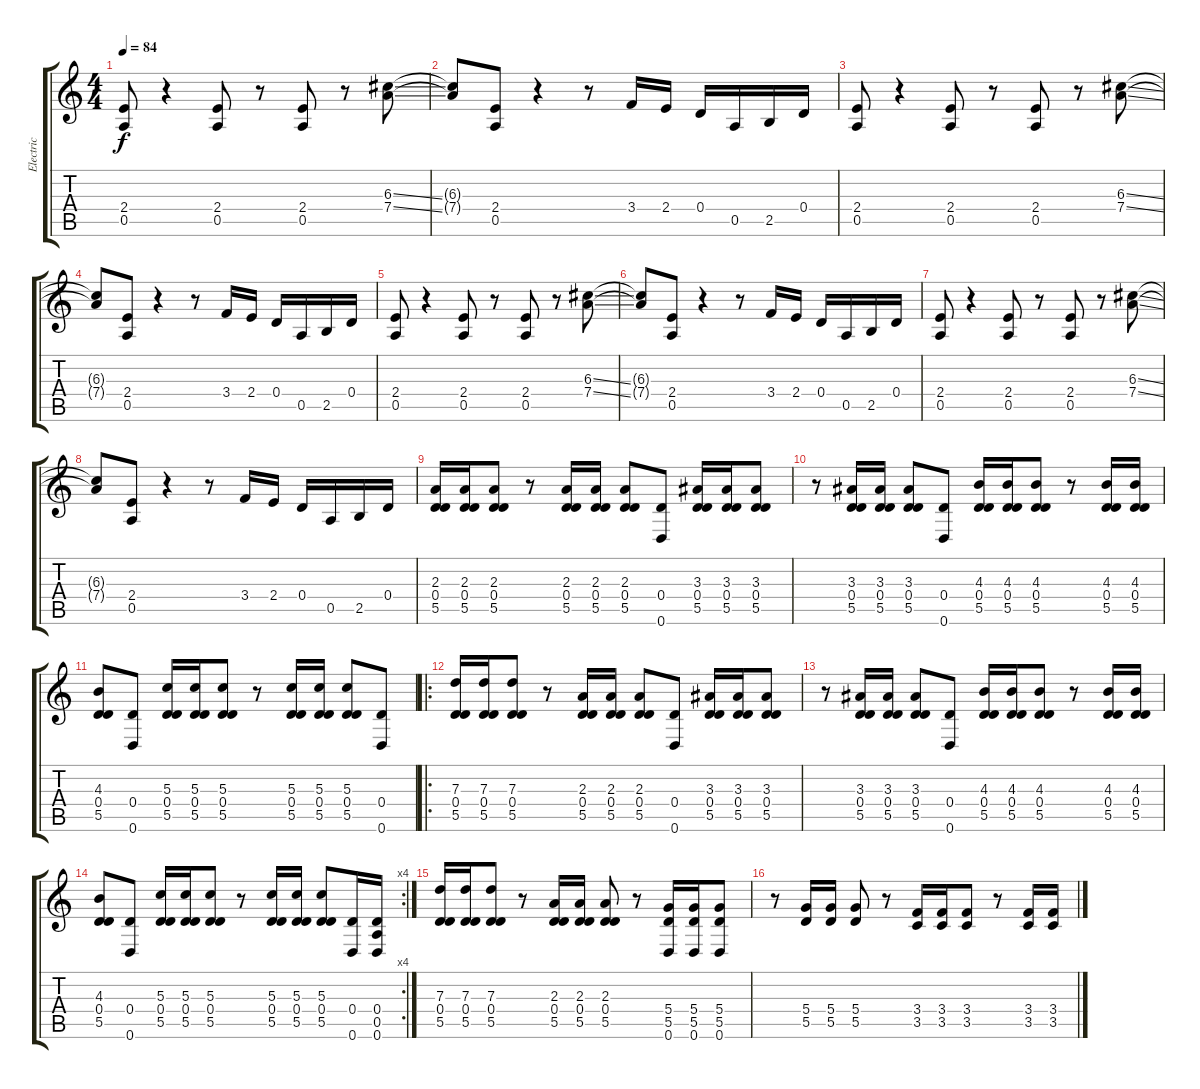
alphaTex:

\track ("Electric " "Electric ") {instrument overdrivenguitar}
\staff {score tabs}
\tuning (D4 A3 G3 D3 A2 D2) {hide}
\ts (4 4)
\tempo 84
\clef g2
\ks c
(2.4 0.5).8{dy f} r.4 (2.4 0.5).8 r.8 (2.4 0.5).8 r.8 (6.3{ss} 7.4{ss}).8 |
(6.3{t} 7.4{t}).8 (2.4 0.5).8 r.4 r.8 3.4.16 2.4.16 0.4.16 0.5.16 2.5.16 0.4.16 |
(2.4 0.5).8 r.4 (2.4 0.5).8 r.8 (2.4 0.5).8 r.8 (6.3{ss} 7.4{ss}).8 |
(6.3{t} 7.4{t}).8 (2.4 0.5).8 r.4 r.8 3.4.16 2.4.16 0.4.16 0.5.16 2.5.16 0.4.16 |
(2.4 0.5).8 r.4 (2.4 0.5).8 r.8 (2.4 0.5).8 r.8 (6.3{ss} 7.4{ss}).8 |
(6.3{t} 7.4{t}).8 (2.4 0.5).8 r.4 r.8 3.4.16 2.4.16 0.4.16 0.5.16 2.5.16 0.4.16 |
(2.4 0.5).8 r.4 (2.4 0.5).8 r.8 (2.4 0.5).8 r.8 (6.3{ss} 7.4{ss}).8 |
(6.3{t} 7.4{t}).8 (2.4 0.5).8 r.4 r.8 3.4.16 2.4.16 0.4.16 0.5.16 2.5.16 0.4.16 |
(2.3 0.4 5.5).16 (2.3 0.4 5.5).16 (2.3 0.4 5.5).8 r.8 (2.3 0.4 5.5).16 (2.3 0.4 5.5).16 (2.3 0.4 5.5).8 (0.4 0.6).8 (3.3 0.4 5.5).16 (3.3 0.4 5.5).16 (3.3 0.4 5.5).8 |
r.8 (3.3 0.4 5.5).16 (3.3 0.4 5.5).16 (3.3 0.4 5.5).8 (0.4 0.6).8 (4.3 0.4 5.5).16 (4.3 0.4 5.5).16 (4.3 0.4 5.5).8 r.8 (4.3 0.4 5.5).16 (4.3 0.4 5.5).16 |
(4.3 0.4 5.5).8 (0.4 0.6).8 (5.3 0.4 5.5).16 (5.3 0.4 5.5).16 (5.3 0.4 5.5).8 r.8 (5.3 0.4 5.5).16 (5.3 0.4 5.5).16 (5.3 0.4 5.5).8 (0.4 0.6).8 |
\ro
(7.3 0.4 5.5).16 (7.3 0.4 5.5).16 (7.3 0.4 5.5).8 r.8 (2.3 0.4 5.5).16 (2.3 0.4 5.5).16 (2.3 0.4 5.5).8 (0.4 0.6).8 (3.3 0.4 5.5).16 (3.3 0.4 5.5).16 (3.3 0.4 5.5).8 |
r.8 (3.3 0.4 5.5).16 (3.3 0.4 5.5).16 (3.3 0.4 5.5).8 (0.4 0.6).8 (4.3 0.4 5.5).16 (4.3 0.4 5.5).16 (4.3 0.4 5.5).8 r.8 (4.3 0.4 5.5).16 (4.3 0.4 5.5).16 |
\rc 4
(4.3 0.4 5.5).8 (0.4 0.6).8 (5.3 0.4 5.5).16 (5.3 0.4 5.5).16 (5.3 0.4 5.5).8 r.8 (5.3 0.4 5.5).16 (5.3 0.4 5.5).16 (5.3 0.4 5.5).8 (0.4 0.6).16 (0.4 0.5 0.6).16 |
(7.3 0.4 5.5).16 (7.3 0.4 5.5).16 (7.3 0.4 5.5).8 r.8 (2.3 0.4 5.5).16 (2.3 0.4 5.5).16 (2.3 0.4 5.5).8 r.8 (5.4 5.5 0.6).16 (5.4 5.5 0.6).16 (5.4 5.5 0.6).8 |
r.8 (5.4 5.5).16 (5.4 5.5).16 (5.4 5.5).8 r.8 (3.4 3.5).16 (3.4 3.5).16 (3.4 3.5).8 r.8 (3.4 3.5).16 (3.4 3.5).16
